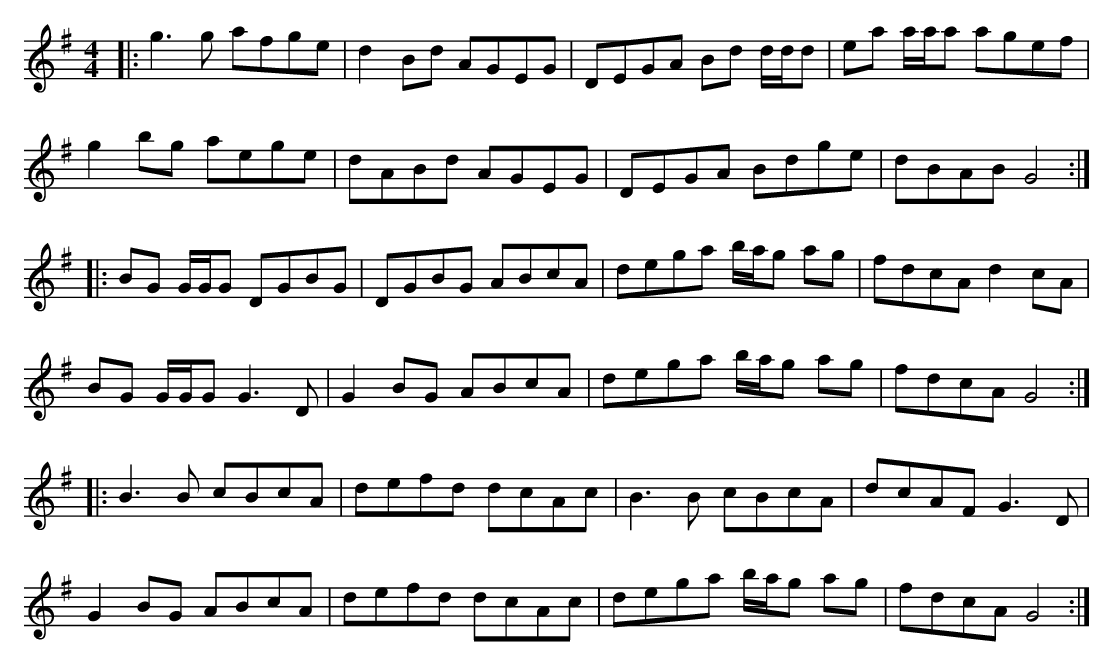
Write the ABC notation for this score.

X:1
M:4/4
K:G
|:g3g afge|d2 Bd AGEG|DEGA Bd d/d/d|ea a/a/a agef|
g2bg aege|dABd AGEG|DEGA Bdge|dBAB G4:|
|:BG G/G/G DGBG|DGBG ABcA|dega b/a/g ag|fdcA d2cA|
BG G/G/G G3 D|G2 BG ABcA|dega b/a/g ag|fdcA G4:|
|:B3 B cBcA|defd dcAc|B3 B cBcA|dcAF G3 D|
G2 BG ABcA|defd dcAc|dega b/a/g ag|fdcA G4:|
